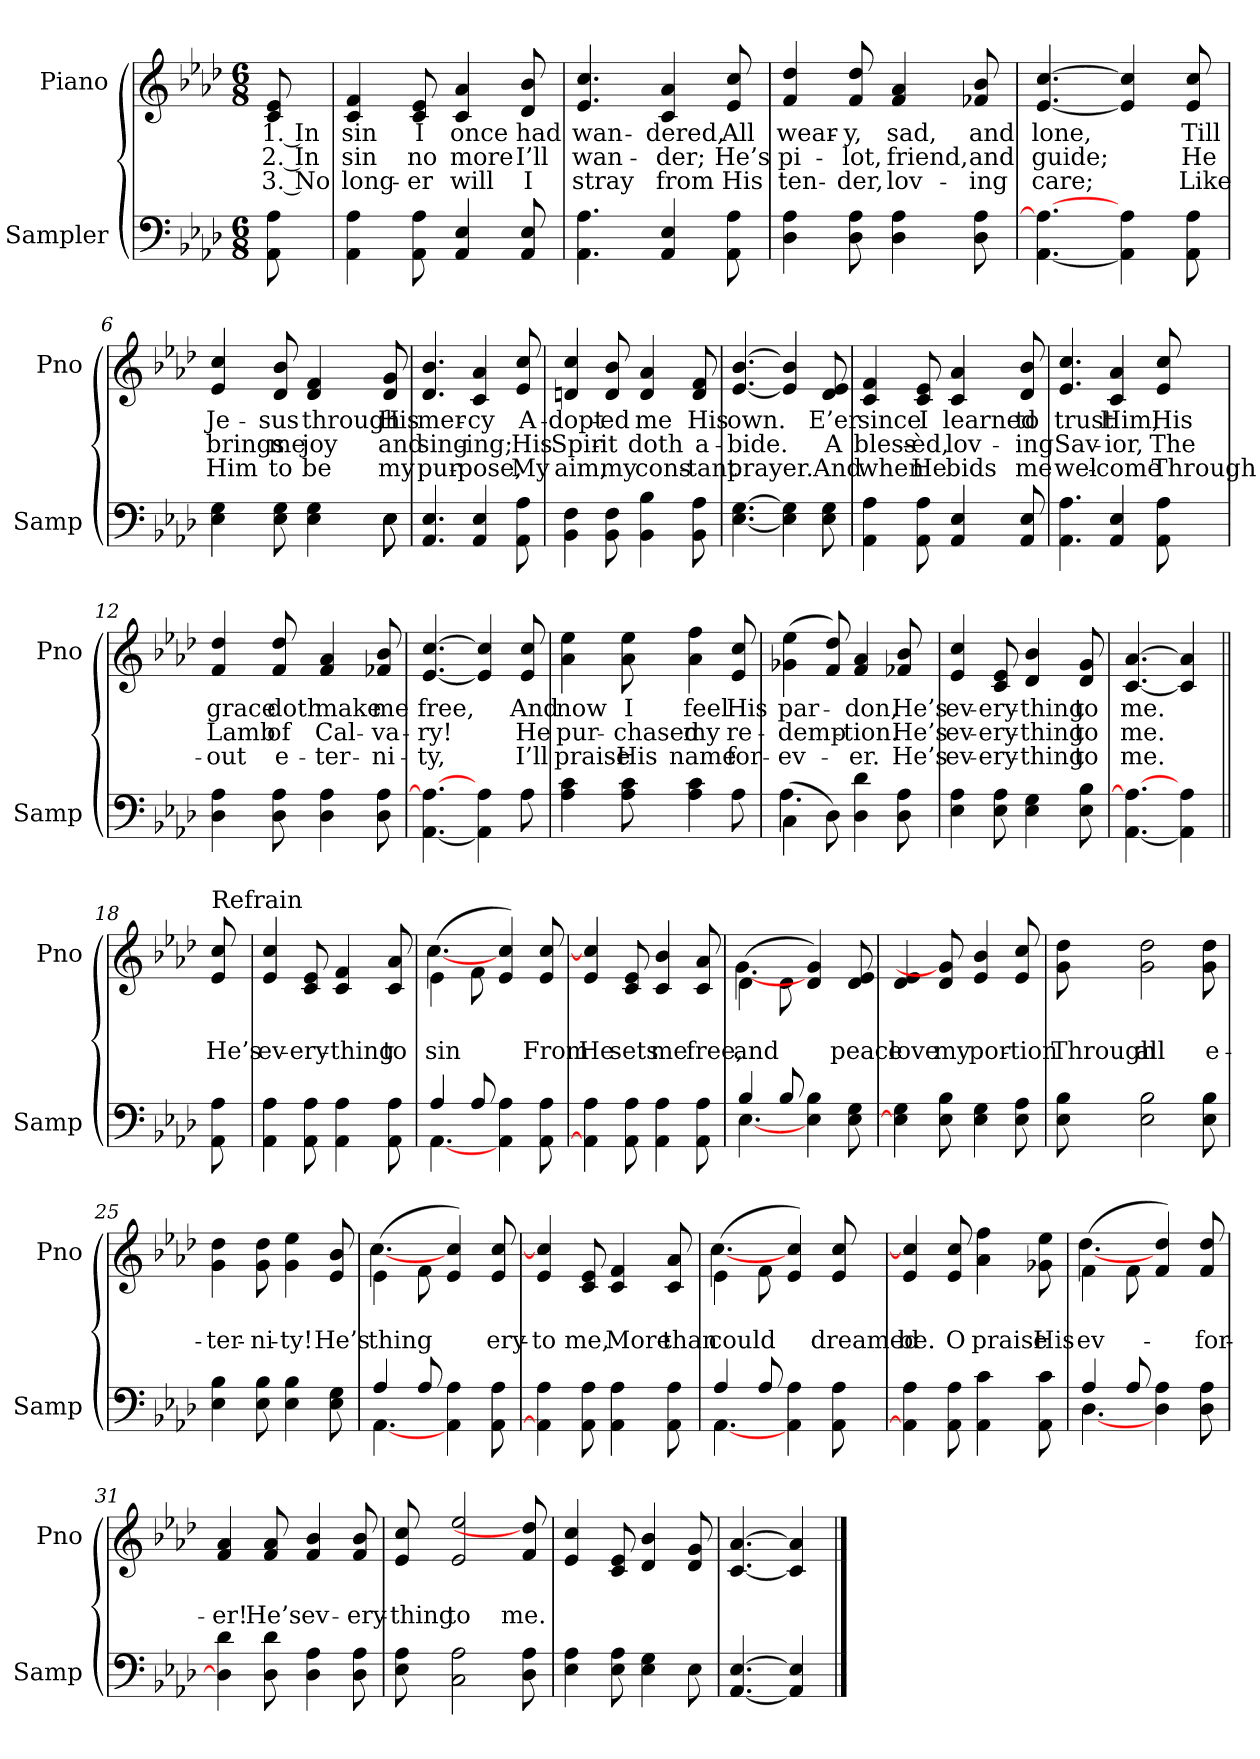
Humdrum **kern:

**kern	**kern	**text	**text	**text
*part2	*part1	*part1	*part1	*part1
*staff2	*staff1	*staff1	*staff1	*staff1
*I"Sampler	*I"Piano	*	*	*
*I'Samp	*I'Pno	*	*	*
*clefF4	*clefG2	*	*	*
*k[b-e-a-d-]	*k[b-e-a-d-]	*	*	*
*A-:	*A-:	*	*	*
*M6/8	*M6/8	*	*	*
=1	=1	=1	=1	=1
8AA- 8A-	8c 8e-	1. In	2. In	3. No
=2	=2	=2	=2	=2
4AA- 4A-	4c 4f	sin	sin	long-
8AA- 8A-	8c 8e-	I	no	-er
4AA- 4E-	4c 4a-	once	more	will
8AA- 8E-	8d- 8b-	had	I’ll	I
=3	=3	=3	=3	=3
4.AA- 4.A-	4.e- 4.cc	wan-	wan-	stray
4AA- 4E-	4c 4a-	-dered,	-der;	from
8AA- 8A-	8e- 8cc	All	He’s	His
=4	=4	=4	=4	=4
4D- 4A-	4f 4dd-	wear-	pi-	ten-
8D- 8A-	8f 8dd-	-y,	-lot,	-der,
4D- 4A-	4f 4a-	sad,	friend,	lov-
8D- 8A-	8f-X 8b-	and	and	-ing
=5	=5	=5	=5	=5
[4.AA- 4.A-_	[4.e- [4.cc	lone,	guide;	care;
4AA-] 4A-	4e-] 4cc]	.	.	.
8AA- 8A-	8e- 8cc	Till	He	Like
=6	=6	=6	=6	=6
*^	*	*	*	*
4E- 4G	8ryy	4e- 4cc	Je-	brings	Him
*v	*v	*	*	*	*
8E- 8G	8d- 8b-	-sus	me	to
4E- 4G	4d- 4f	through	joy	be
*^	*	*	*	*
8E-\	8E-	8d- 8g	His	and	my
*v	*v	*	*	*	*
=7	=7	=7	=7	=7
4.AA- 4.E-	4.d- 4.b-	mer-	sing-	pur-
4AA- 4E-	4c 4a-	-cy	-ing;	-pose,
8AA- 8A-	8e- 8cc	A-	His	My
=8	=8	=8	=8	=8
4BB- 4F	4dn 4cc	-dopt-	Spir-	aim,
8BB- 8F	8d 8b-	-ed	-it	my
4BB- 4B-	4d 4a-	me	doth	cons-
8BB- 8A-	8d 8f	His	a-	-tant
=9	=9	=9	=9	=9
[4.E- [4.G	[4.e- [4.b-	own.	-bide.	prayer.
4E-] 4G]	4e-] 4b-]	.	.	.
8E- 8G	8d- 8e-	E’er	A	And
=10	=10	=10	=10	=10
4AA- 4A-	4c 4f	since	bless-	when
8AA- 8A-	8c 8e-	I	-èd,	He
4AA- 4E-	4c 4a-	learned	lov-	bids
8AA- 8E-	8d- 8b-	to	-ing	me
=11	=11	=11	=11	=11
4.AA- 4.A-	4.e- 4.cc	trust	Sav-	wel-
4AA- 4E-	4c 4a-	Him,	-ior,	-come
8AA- 8A-	8e- 8cc	His	The	Through-
=12	=12	=12	=12	=12
4D- 4A-	4f 4dd-	grace	Lamb	-out
8D- 8A-	8f 8dd-	doth	of	e-
4D- 4A-	4f 4a-	make	Cal-	-ter-
8D- 8A-	8f-X 8b-	me	-va-	-ni-
=13	=13	=13	=13	=13
[4.AA- 4.A-_	[4.e- [4.cc	free,	-ry!	-ty,
4AA-] 4A-	4e-] 4cc]	.	.	.
8A-	8e- 8cc	And	He	I’ll
=14	=14	=14	=14	=14
4A- 4c	4a- 4ee-	now	pur-	praise
8A- 8c	8a- 8ee-	I	-chased	His
4A- 4c	4a- 4ff	feel	my	name
8A-	8e- 8cc	His	re-	for-
=15	=15	=15	=15	=15
*^	*	*	*	*
(4C\	4.A-	(4g-X 4ee-	par-	-demp-	-ev-
8D-\)	.	8f 8dd-)	.	.	.
4D- 4d-	4.ryy	4f 4a-	-don,	-tion.	-er.
8D- 8A-	.	8f-X 8b-	He’s	He’s	He’s
*v	*v	*	*	*	*
=16	=16	=16	=16	=16
4E- 4A-	4e- 4cc	ev-	ev-	ev-
8E- 8A-	8c 8e-	-ery-	-ery-	-ery-
4E- 4G	4d- 4b-	-thing	-thing	-thing
8E- 8B-	8d- 8g	to	to	to
=17	=17	=17	=17	=17
[4.AA- 4.A-_	[4.c [4.a-	me.	me.	me.
4AA-] 4A-	4c] 4a-]	.	.	.
=18||	=18||	=18||	=18||	=18||
!	!LO:TX:t=Refrain	!	!	!
8AA- 8A-	8e- 8cc	.	He’s	.
=19	=19	=19	=19	=19
4AA- 4A-	4e- 4cc	.	ev-	.
8AA- 8A-	8c 8e-	.	-ery-	.
4AA- 4A-	4c 4f	.	-thing	.
8AA- 8A-	8c 8a-	.	to	.
=20	=20	=20	=20	=20
*^	*^	*	*	*
4A-/	[4.AA-	(4e-\	[4.cc	.	sin	.
8A-/	.	8f\	.	.	.	.
4AA- 4A-	4.ryy	4e- 4cc)	4.ryy	.	.	.
8AA- 8A-	.	8e- 8cc	.	.	From	.
*v	*v	*	*	*	*	*
*	*v	*v	*	*	*
=21	=21	=21	=21	=21
4AA-] 4A-	4e- 4cc]	.	He	.
8AA- 8A-	8c 8e-	.	sets	.
4AA- 4A-	4c 4b-	.	me	.
8AA- 8A-	8c 8a-	.	free,	.
=22	=22	=22	=22	=22
*^	*^	*	*	*
4B-/	[4.E-	(4d-\	[4.g	.	and	.
8B-/	.	8d-\	.	.	.	.
4E- 4B-	4.ryy	4d- 4g)	4.ryy	.	.	.
8E- 8G	.	8d- 8e-	.	.	peace	.
*v	*v	*	*	*	*	*
*	*v	*v	*	*	*
=23	=23	=23	=23	=23
4E-] 4G	4d- 4e-	.	love	.
8E- 8B-	8d- 8g]	.	my	.
4E- 4G	4e- 4b-	.	por-	.
8E- 8A-	8e- 8cc	.	-tion	.
=24	=24	=24	=24	=24
8E- 8B-	8g 8dd-	.	Through	.
2E- 2B-	2g 2dd-	.	all	.
8E- 8B-	8g 8dd-	.	e-	.
=25	=25	=25	=25	=25
4E- 4B-	4g 4dd-	.	-ter-	.
8E- 8B-	8g 8dd-	.	-ni-	.
4E- 4B-	4g 4ee-	.	-ty!	.
8E- 8G	8e- 8b-	.	He’s	.
=26	=26	=26	=26	=26
*^	*^	*	*	*
4A-/	[4.AA-	(4e-\	[4.cc	.	-thing	.
8A-/	.	8f\	.	.	.	.
4AA- 4A-	4.ryy	4e- 4cc)	4.ryy	.	.	.
8AA- 8A-	.	8e- 8cc	.	.	-ery-	.
*v	*v	*	*	*	*	*
*	*v	*v	*	*	*
=27	=27	=27	=27	=27
4AA-] 4A-	4e- 4cc]	.	to	.
8AA- 8A-	8c 8e-	.	me,	.
4AA- 4A-	4c 4f	.	More	.
8AA- 8A-	8c 8a-	.	than	.
=28	=28	=28	=28	=28
*^	*^	*	*	*
4A-/	[4.AA-	(4e-\	[4.cc	.	could	.
8A-/	.	8f\	.	.	.	.
4AA- 4A-	4.ryy	4e- 4cc)	4.ryy	.	.	.
8AA- 8A-	.	8e- 8cc	.	.	dreamed	.
*v	*v	*	*	*	*	*
*	*v	*v	*	*	*
=29	=29	=29	=29	=29
4AA-] 4A-	4e- 4cc]	.	be.	.
8AA- 8A-	8e- 8cc	.	O	.
4AA- 4c	4a- 4ff	.	praise	.
8AA- 8c	8g-X 8ee-	.	His	.
=30	=30	=30	=30	=30
*^	*^	*	*	*
4A-/	[4.D-	(4f\	[4.dd-	.	-ev-	.
8A-/	.	8f\	.	.	.	.
4D- 4A-	4.ryy	4f 4dd-)	4.ryy	.	.	.
8D- 8A-	.	8f 8dd-	.	.	for-	.
*v	*v	*	*	*	*	*
*	*v	*v	*	*	*
=31	=31	=31	=31	=31
4D-] 4d-	4f 4a-	.	-er!	.
8D- 8d-	8f 8a-	.	He’s	.
4D- 4A-	4f 4b-	.	ev-	.
8D- 8A-	8f 8b-	.	-ery-	.
=32	=32	=32	=32	=32
8E- 8A-	8e- 8cc	.	-thing	.
2C 2A-	2e- 2ee-	.	to	.
8D- 8A-	8f 8dd-]	.	me.	.
=33	=33	=33	=33	=33
4E- 4A-	4e- 4cc	.	.	.
8E- 8A-	8c 8e-	.	.	.
4E- 4G	4d- 4b-	.	.	.
8E-	8d- 8g	.	.	.
=34	=34	=34	=34	=34
[4.AA- [4.E-	[4.c [4.a-	.	.	.
4AA-] 4E-]	4c] 4a-]	.	.	.
==	==	==	==	==
*-	*-	*-	*-	*-
